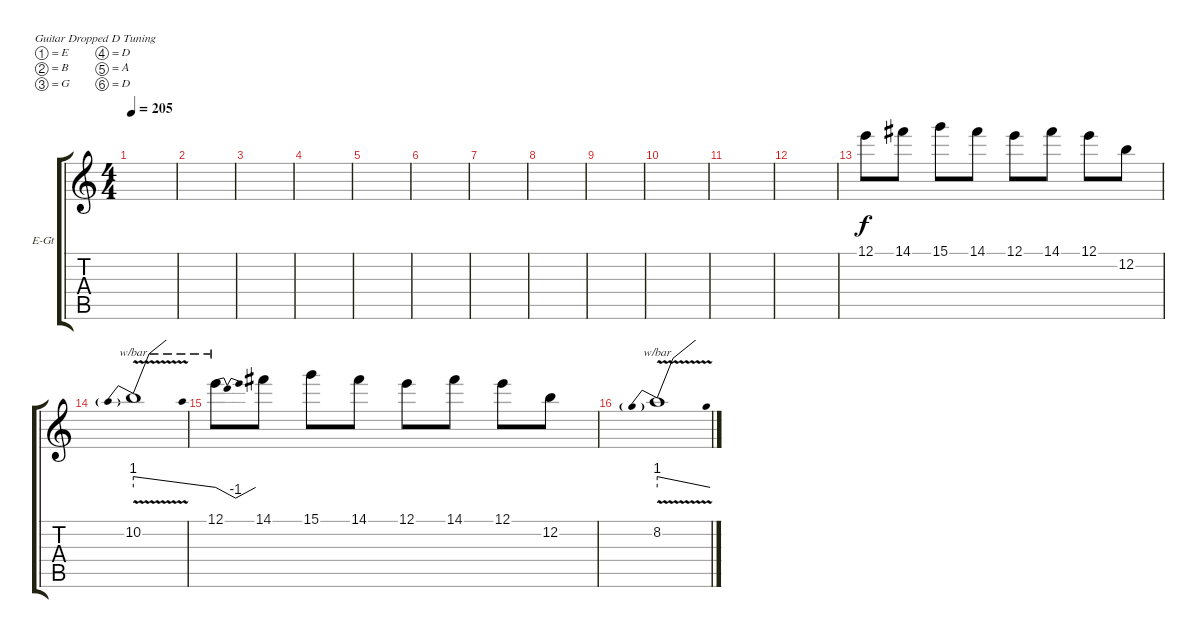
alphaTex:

\defaultSystemsLayout 4
\bracketExtendMode groupsimilarinstruments
\firstSystemTrackNameOrientation horizontal
\otherSystemsTrackNameOrientation horizontal
\track ("solo" "E-Gt") {instrument distortionguitar}
\staff {score tabs}
\tuning (E4 B3 G3 D3 A2 D2)
\ts (4 4)
\tempo 205
\clef g2
\ks c
|
|
|
|
|
|
|
|
|
|
|
|
12.1.8 14.1.8 15.1.8 14.1.8 12.1.8 14.1.8 12.1.8 12.2.8 |
10.2{v}.1{tbe (predivedive default 0 4 6.6 0)} |
12.1.8{tbe (dip default 0 0 15 -4 30 0)} 14.1.8 15.1.8 14.1.8 12.1.8 14.1.8 12.1.8 12.2.8 |
8.2{v}.1{tbe (predivedive default 0 4 4.8 0)}
